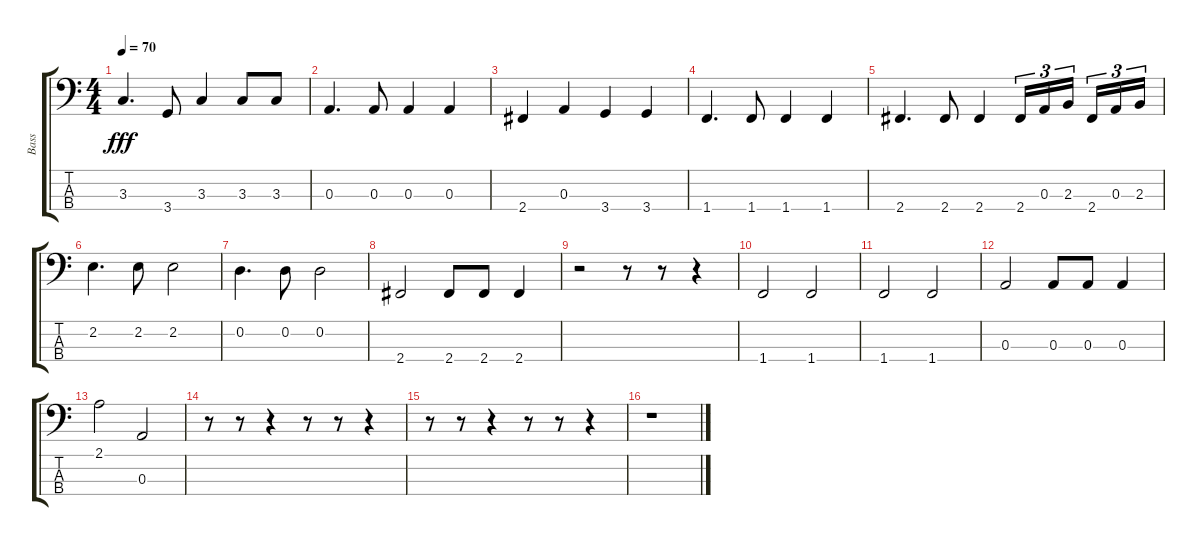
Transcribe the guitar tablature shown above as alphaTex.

\track ("Bass" "Bass") {instrument electricbasspick}
\staff {score tabs}
\tuning (G2 D2 A1 E1) {hide}
\ts (4 4)
\tempo 70
\clef f4
\ks c
3.3.4{d dy fff} 3.4.8 3.3.4 3.3.8 3.3.8 |
0.3.4{d} 0.3.8 0.3.4 0.3.4 |
2.4.4 0.3.4 3.4.4 3.4.4 |
1.4.4{d} 1.4.8 1.4.4 1.4.4 |
2.4.4{d} 2.4.8 2.4.4 2.4.16{tu (3 2)} 0.3.16{tu (3 2)} 2.3.16{tu (3 2) beam splitsecondary} 2.4.16{tu (3 2)} 0.3.16{tu (3 2)} 2.3.16{tu (3 2)} |
2.2.4{d} 2.2.8 2.2.2 |
0.2.4{d} 0.2.8 0.2.2 |
2.4.2 2.4.8 2.4.8 2.4.4 |
r.2 r.8 r.8 r.4 |
1.4.2 1.4.2 |
1.4.2 1.4.2 |
0.3.2 0.3.8 0.3.8 0.3.4 |
2.1.2 0.3.2 |
r.8 r.8 r.4 r.8 r.8 r.4 |
r.8 r.8 r.4 r.8 r.8 r.4 |
r.1
